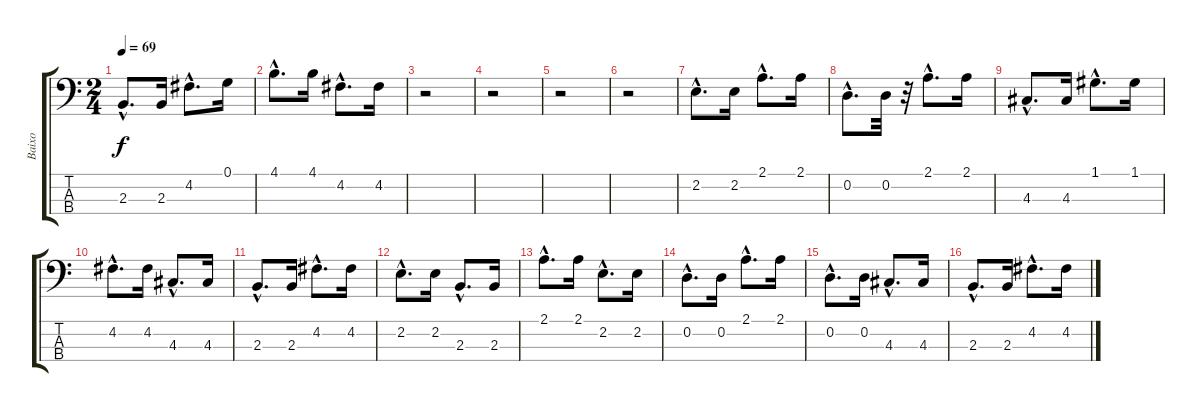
\track ("Baixo" "Baixo") {instrument acousticbass}
\staff {score tabs}
\tuning (G2 D2 A1 E1) {hide}
\ts (2 4)
\tempo 69
\clef f4
\ks c
2.3{hac}.8{d dy f} 2.3.16 4.2{hac}.8{d} 0.1.16 |
4.1{hac}.8{d} 4.1.16 4.2{hac}.8{d} 4.2.16 |
r.2 |
r.2 |
r.2 |
r.2 |
2.2{hac}.8{d} 2.2.16 2.1{hac}.8{d} 2.1.16 |
0.2{hac}.8{d} 0.2.32 r.32 2.1{hac}.8{d} 2.1.16 |
4.3{hac}.8{d} 4.3.16 1.1{hac}.8{d} 1.1.16 |
4.2{hac}.8{d} 4.2.16 4.3{hac}.8{d} 4.3.16 |
2.3{hac}.8{d} 2.3.16 4.2{hac}.8{d} 4.2.16 |
2.2{hac}.8{d} 2.2.16 2.3{hac}.8{d} 2.3.16 |
2.1{hac}.8{d} 2.1.16 2.2{hac}.8{d} 2.2.16 |
0.2{hac}.8{d} 0.2.16 2.1{hac}.8{d} 2.1.16 |
0.2{hac}.8{d} 0.2.16 4.3{hac}.8{d} 4.3.16 |
2.3{hac}.8{d} 2.3.16 4.2{hac}.8{d} 4.2.16
